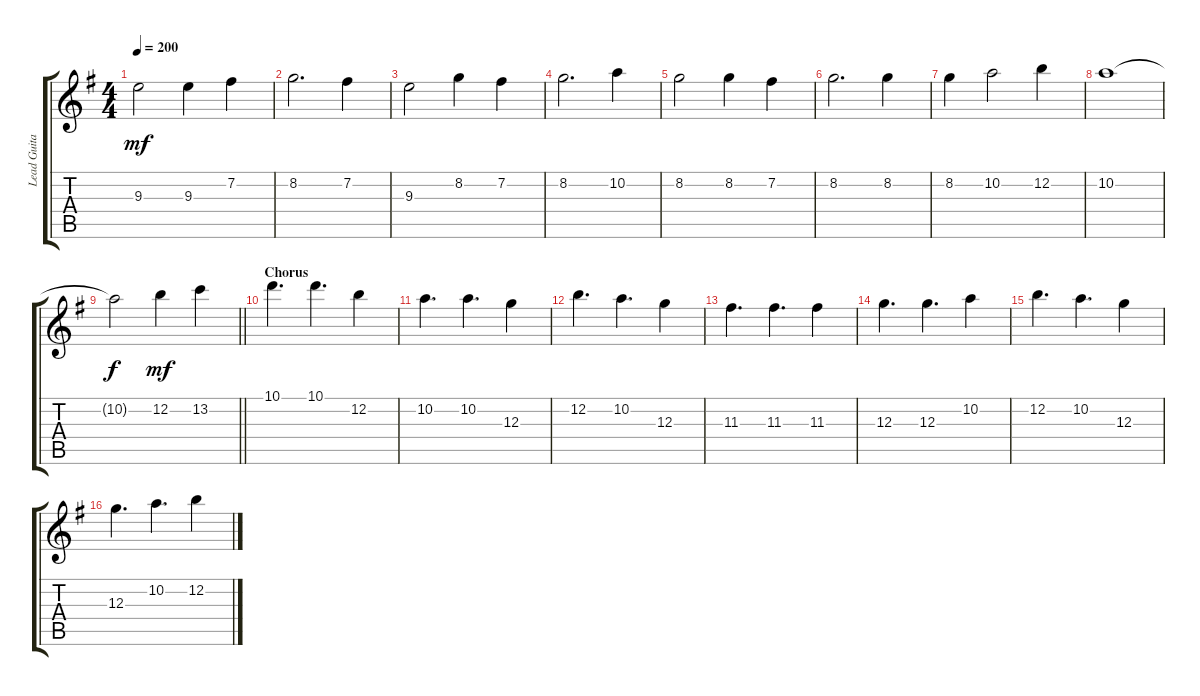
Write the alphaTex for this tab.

\track ("Lead Guitar 2" "Lead Guita") {instrument distortionguitar}
\staff {score tabs}
\tuning (E4 B3 G3 D3 A2 E2) {hide}
\ts (4 4)
\tempo 200
\clef g2
\ks g
9.3.2{dy mf} 9.3.4 7.2.4 |
8.2.2{d} 7.2.4 |
9.3.2 8.2.4 7.2.4 |
8.2.2{d} 10.2.4 |
8.2.2 8.2.4 7.2.4 |
8.2.2{d} 8.2.4 |
8.2.4 10.2.2 12.2.4 |
10.2.1 |
\barLineRight lightlight
10.2{t}.2{dy f} 12.2.4{dy mf} 13.2.4 |
\section ("" "Chorus")
10.1.4{d} 10.1.4{d} 12.2.4 |
10.2.4{d} 10.2.4{d} 12.3.4 |
12.2.4{d} 10.2.4{d} 12.3.4 |
11.3.4{d} 11.3.4{d} 11.3.4 |
12.3.4{d} 12.3.4{d} 10.2.4 |
12.2.4{d} 10.2.4{d} 12.3.4 |
12.3.4{d} 10.2.4{d} 12.2.4
